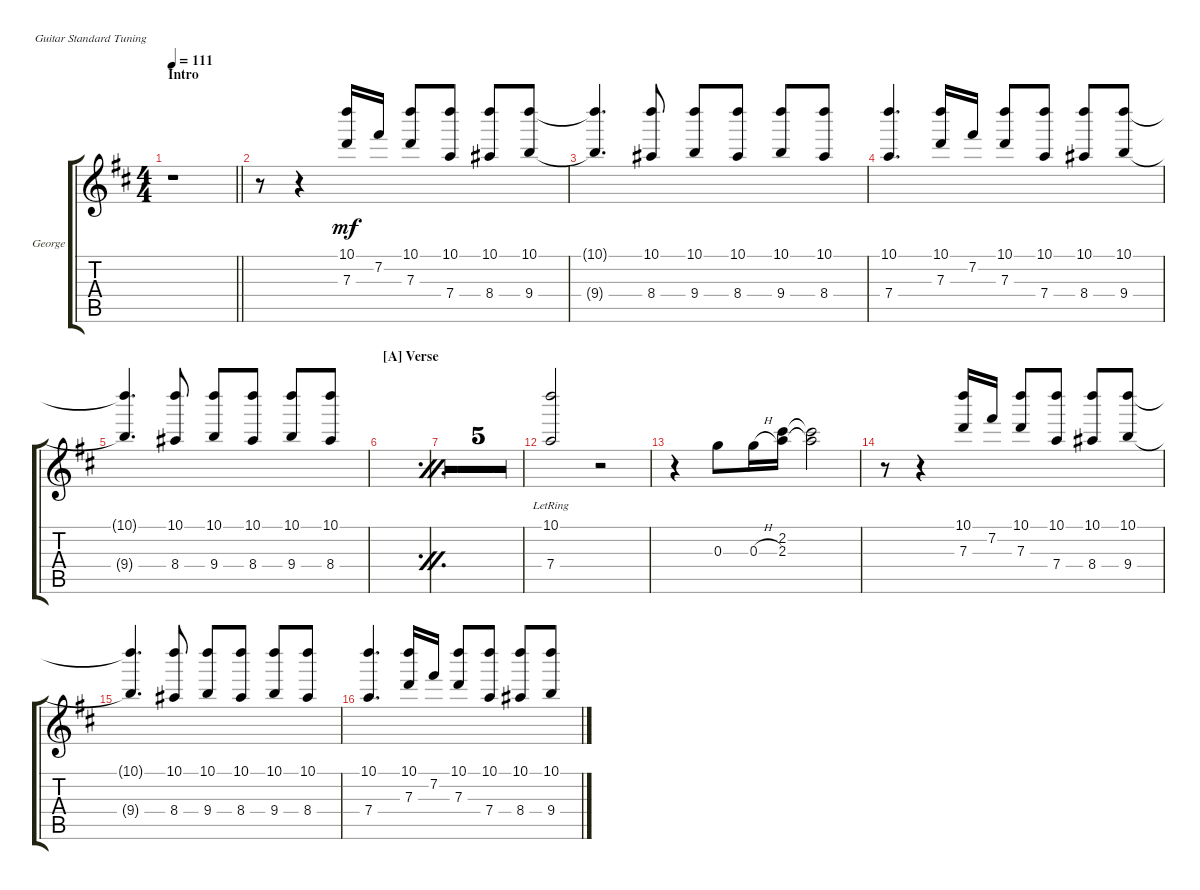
\defaultSystemsLayout 4
\bracketExtendMode groupsimilarinstruments
\firstSystemTrackNameOrientation horizontal
\otherSystemsTrackNameOrientation horizontal
\track ("George Harrison" "George") {multiBarRest instrument electricguitarclean}
\staff {score tabs}
\tuning (E4 B3 G3 D3 A2 E2)
\ts (4 4)
\section ("" "Intro")
\tempo 111
\clef g2
\barLineRight lightlight
\ks d
r.1{dy mf instrument electricguitarclean} |
r.8 r.4 (7.3 10.1).16{ot 8vb beam invert} 7.2.16{ot 8vb} (10.1 7.3).8{ot 8vb} (10.1 7.4).8{ot 8vb beam invert} (10.1 8.4).8{ot 8vb} (10.1 9.4).8{ot 8vb beam invert} |
(10.1{t} 9.4{t}).4{d ot 8vb beam invert} (10.1 8.4).8{ot 8vb beam invert} (10.1 9.4).8{ot 8vb beam invert} (10.1 8.4).8{ot 8vb} (10.1 9.4).8{ot 8vb beam invert} (10.1 8.4).8{ot 8vb} |
(10.1 7.4).4{d ot 8vb beam invert} (10.1 7.3).16{ot 8vb} 7.2.16{ot 8vb beam invert} (10.1 7.3).8{ot 8vb beam invert} (10.1 7.4).8{ot 8vb} (10.1 8.4).8{ot 8vb beam invert} (10.1 9.4).8{ot 8vb} |
(10.1{t} 9.4{t}).4{d ot 8vb beam invert} (10.1 8.4).8{ot 8vb beam invert} (10.1 9.4).8{ot 8vb} (10.1 8.4).8{ot 8vb beam invert} (10.1 9.4).8{ot 8vb} (10.1 8.4).8{ot 8vb beam invert} |
\section ("A" "Verse")
\simile firstofdouble
|
\simile secondofdouble
|
\simile firstofdouble
|
\simile secondofdouble
|
\simile firstofdouble
|
\simile secondofdouble
|
\simile none
(10.1{lr} 7.4{lr}).2{ot 8vb beam invert} r.2 |
r.4 0.3.8{ot 8vb} 0.3{h}.16{ot 8vb} (2.2 2.3).16{ot 8vb} (2.2{t} 2.3{t}).2{ot 8vb} |
r.8 r.4 (7.3 10.1).16{ot 8vb beam invert} 7.2.16{ot 8vb} (10.1 7.3).8{ot 8vb} (10.1 7.4).8{ot 8vb beam invert} (10.1 8.4).8{ot 8vb} (10.1 9.4).8{ot 8vb beam invert} |
(10.1{t} 9.4{t}).4{d ot 8vb beam invert} (10.1 8.4).8{ot 8vb beam invert} (10.1 9.4).8{ot 8vb beam invert} (10.1 8.4).8{ot 8vb} (10.1 9.4).8{ot 8vb beam invert} (10.1 8.4).8{ot 8vb} |
(10.1 7.4).4{d ot 8vb beam invert} (10.1 7.3).16{ot 8vb} 7.2.16{ot 8vb beam invert} (10.1 7.3).8{ot 8vb beam invert} (10.1 7.4).8{ot 8vb} (10.1 8.4).8{ot 8vb beam invert} (10.1 9.4).8{ot 8vb}
